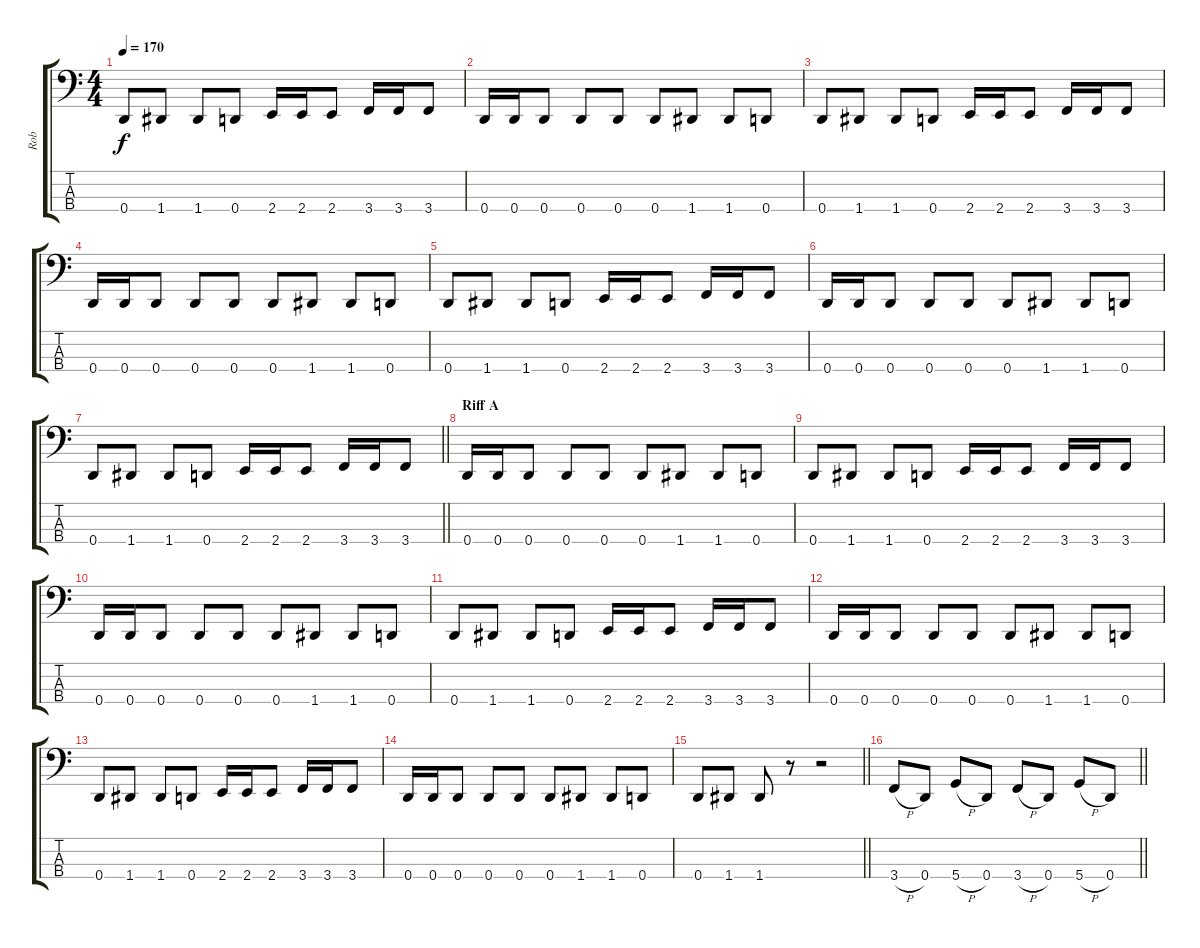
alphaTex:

\track ("Rob" "Rob") {instrument electricbassfinger}
\staff {score tabs}
\tuning (G2 D2 A1 D1) {hide}
\ts (4 4)
\tempo 170
\clef f4
\ks c
0.4.8{dy f} 1.4.8 1.4.8 0.4.8 2.4.16 2.4.16 2.4.8 3.4.16 3.4.16 3.4.8 |
0.4.16 0.4.16 0.4.8 0.4.8 0.4.8 0.4.8 1.4.8 1.4.8 0.4.8 |
0.4.8 1.4.8 1.4.8 0.4.8 2.4.16 2.4.16 2.4.8 3.4.16 3.4.16 3.4.8 |
0.4.16 0.4.16 0.4.8 0.4.8 0.4.8 0.4.8 1.4.8 1.4.8 0.4.8 |
0.4.8 1.4.8 1.4.8 0.4.8 2.4.16 2.4.16 2.4.8 3.4.16 3.4.16 3.4.8 |
0.4.16 0.4.16 0.4.8 0.4.8 0.4.8 0.4.8 1.4.8 1.4.8 0.4.8 |
\barLineRight lightlight
0.4.8 1.4.8 1.4.8 0.4.8 2.4.16 2.4.16 2.4.8 3.4.16 3.4.16 3.4.8 |
\section ("" "Riff A")
0.4.16 0.4.16 0.4.8 0.4.8 0.4.8 0.4.8 1.4.8 1.4.8 0.4.8 |
0.4.8 1.4.8 1.4.8 0.4.8 2.4.16 2.4.16 2.4.8 3.4.16 3.4.16 3.4.8 |
0.4.16 0.4.16 0.4.8 0.4.8 0.4.8 0.4.8 1.4.8 1.4.8 0.4.8 |
0.4.8 1.4.8 1.4.8 0.4.8 2.4.16 2.4.16 2.4.8 3.4.16 3.4.16 3.4.8 |
0.4.16 0.4.16 0.4.8 0.4.8 0.4.8 0.4.8 1.4.8 1.4.8 0.4.8 |
0.4.8 1.4.8 1.4.8 0.4.8 2.4.16 2.4.16 2.4.8 3.4.16 3.4.16 3.4.8 |
0.4.16 0.4.16 0.4.8 0.4.8 0.4.8 0.4.8 1.4.8 1.4.8 0.4.8 |
\barLineRight lightlight
0.4.8 1.4.8 1.4.8 r.8 r.2 |
\section ("" "")
\barLineRight lightlight
3.4{h}.8 0.4.8 5.4{h}.8 0.4.8 3.4{h}.8 0.4.8 5.4{h}.8 0.4.8
